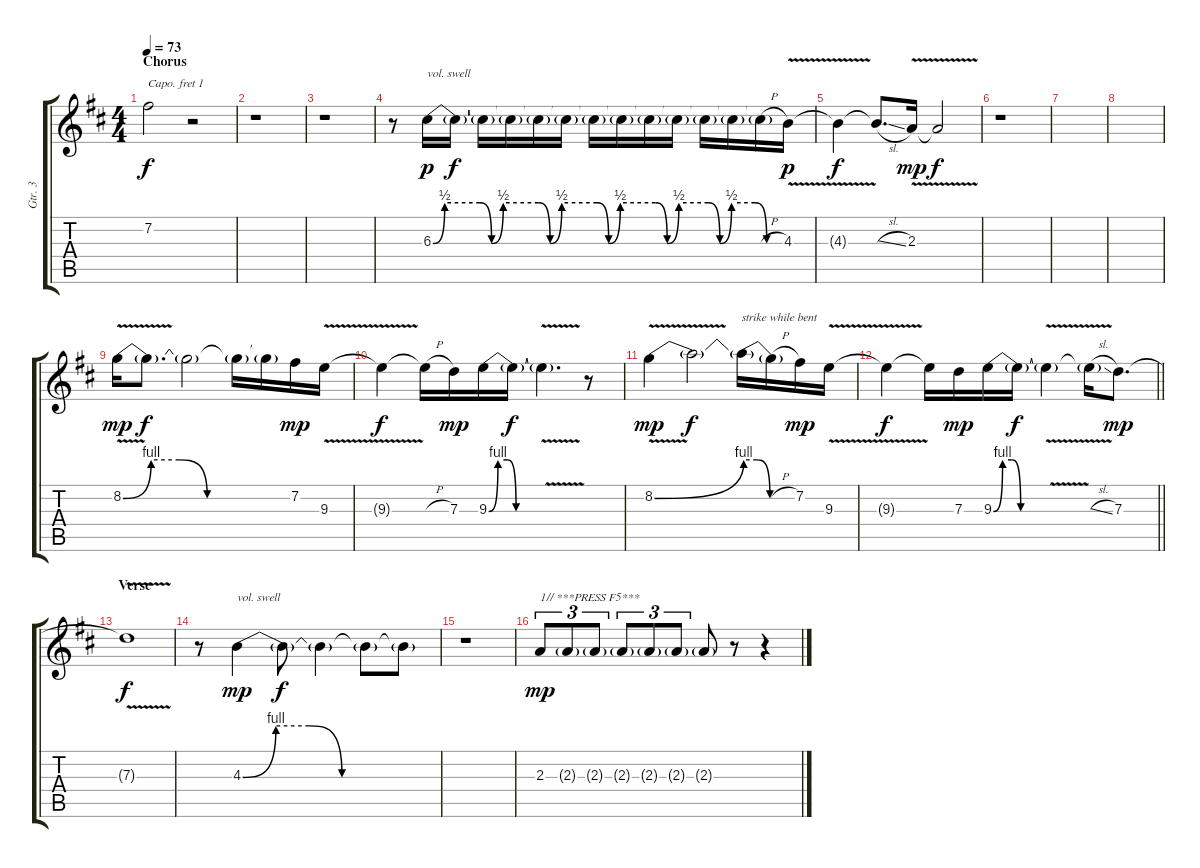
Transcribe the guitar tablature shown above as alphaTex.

\track ("Gtr. 3" "Gtr. 3") {instrument distortionguitar}
\staff {score tabs}
\capo 1
\tuning (Eb4 Bb3 Gb3 Db3 Ab2 Db2) {hide}
\ts (4 4)
\section ("" "Chorus")
\tempo 73
\clef g2
\ks d
7.2{t}.2{dy f} r.2 |
r.1 |
r.1 |
r.8 6.3{be (custom 0 0 2 2 8 2 10 0 12 2 18 2 20 0 22 2 28 2 30 0 32 2 38 2 40 0 42 2 47 2 49 0 51 2 55 2 57 0 60 0)}.16{txt "vol. swell" dy p} 6.3{t}.16{dy f} 6.3{t}.16 6.3{t}.16 6.3{t}.16 6.3{t}.16 6.3{t}.16 6.3{t}.16 6.3{t}.16 6.3{t}.16 6.3{t}.16 6.3{t}.16 6.3{h t}.16 4.3{v}.16{dy p} |
4.3{t}.4{dy f} 4.3{sl t}.8{d} 2.3{v}.16{dy mp} 2.3{t}.2{dy f} |
r.1 |
|
|
8.2{be (custom 0 0 10 4 20 4 30 0 60 0) v}.16{dy mp} 8.2{t}.8{d dy f} 8.2{t}.2 8.2{t}.16 8.2{t}.16 7.2.16{dy mp} 9.3{v}.16 |
9.3{t}.4{dy f} 9.3{h t}.16 7.3.16{dy mp} 9.3{be (custom 0 0 10 4 20 4 30 0 60 0)}.16 9.3{t}.16{dy f} 9.3{v t}.4{d} r.8 |
8.2{be (bend 0 0 60 4) v}.4{dy mp} 8.2{t}.2{dy f} 8.2{be (custom 0 4 15 4 30 0 60 0) t}.16{txt "strike while bent"} 8.2{h t}.16 7.2.16{dy mp} 9.3{v}.16 |
\barLineRight lightlight
9.3{t}.4{dy f} 9.3{t}.16 7.3.16{dy mp} 9.3{be (custom 0 0 10 4 20 4 30 0 60 0)}.16 9.3{t}.16{dy f} 9.3{v t}.4 9.3{sl t}.16 7.3.8{d dy mp} |
\section ("" "Verse")
7.3{v t}.1{dy f} |
r.8 4.3{be (custom 0 0 10 4 20 4 30 0 60 0)}.4{txt "vol. swell" dy mp} 4.3{t}.8{dy f} 4.3{t}.4 4.3{t}.8 4.3{t}.8 |
r.1 |
2.3.8{tu (3 2) txt "1// ***PRESS F5***" dy mp} 2.3{g}.8{tu (3 2)} 2.3{g}.8{tu (3 2)} 2.3{g}.8{tu (3 2)} 2.3{g}.8{tu (3 2)} 2.3{g}.8{tu (3 2)} 2.3{g}.8 r.8 r.4
